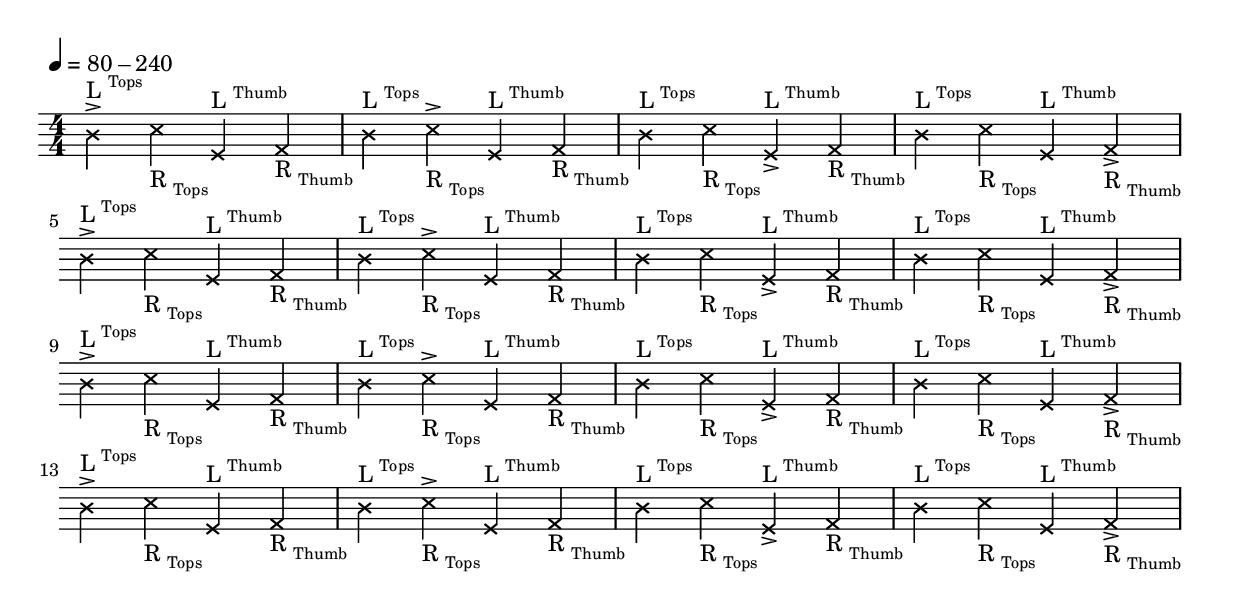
\version "2.24.1"
\include "../global.ly"

\layout {
  indent = -3.5
}

\relative {
  \defaultScoreSettings
  \tempo 4 = 80 - 240
  \time 4/4

  \rimNote

  \repeat unfold 4 { 
    b'4^\LTopsTop-> c_\RTopsBtm   e,^\LThumbTop   f_\RThumbBtm   
     b4^\LTopsTop   c_\RTopsBtm-> e,^\LThumbTop   f_\RThumbBtm   
     b4^\LTopsTop   c_\RTopsBtm   e,^\LThumbTop-> f_\RThumbBtm   
     b4^\LTopsTop   c_\RTopsBtm   e,^\LThumbTop   f_\RThumbBtm-> 
    \break
  }

  \resetNoteHead
}